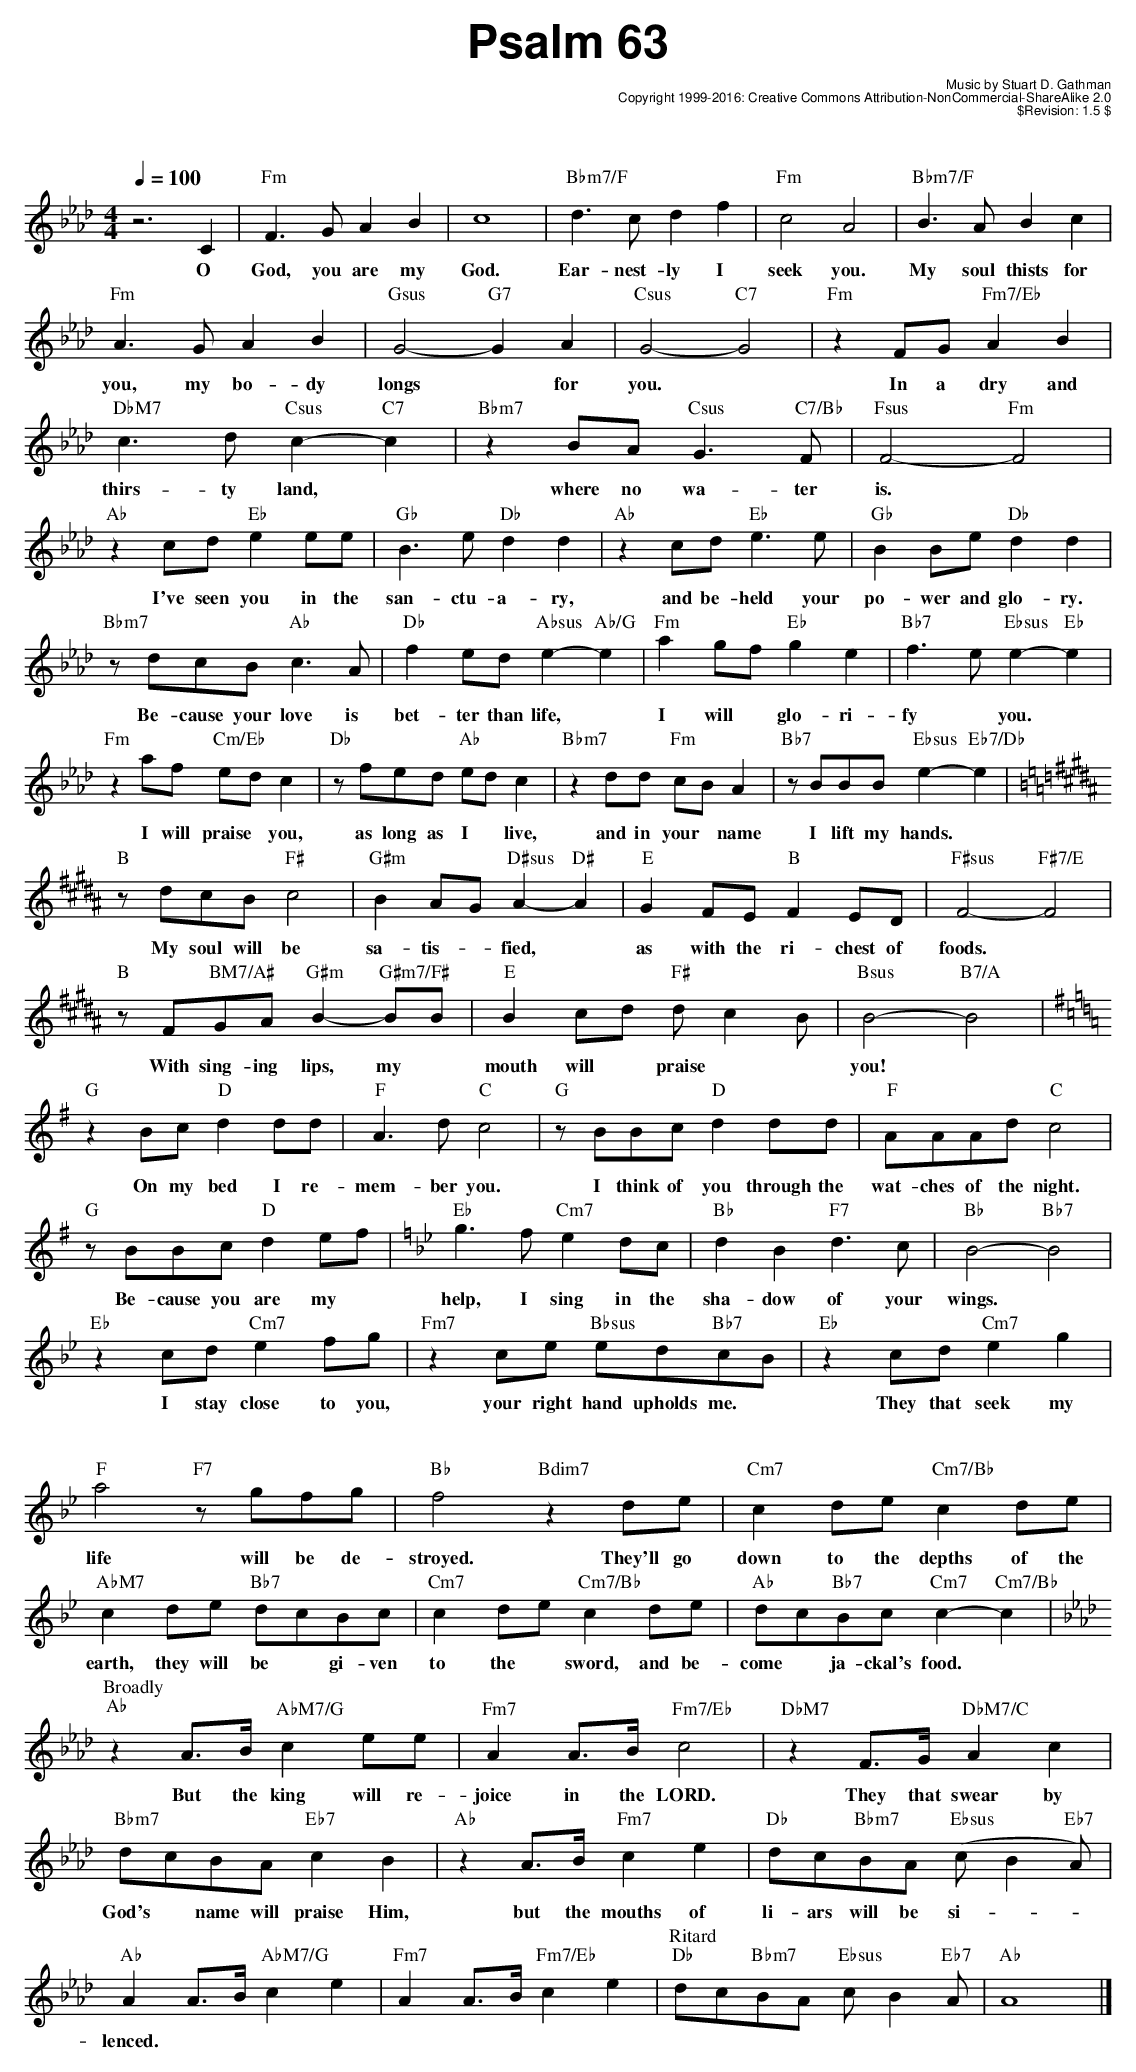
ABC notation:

X:1
T: Psalm 63
C: Music by Stuart D. Gathman
C: Copyright 1999-2016: Creative Commons Attribution-NonCommercial-ShareAlike 2.0
C: $Revision: 1.5 $
M: 4/4
L: 1/4
Q: 1/4=100
K: Fm
z3C|"Fm"F>GAB|c4|"Bbm7/F"d>cdf|"Fm"c2A2|"Bbm7/F"B>ABc|
w: O|God, you are my|God. |Ear-nest-ly I|seek you. |My soul thists for|
"Fm"A>G  AB |"Gsus"G2-"G7"G A|"Csus"G2-"C7"G2|"Fm"zF/G/"Fm7/Eb"AB|
w: you, my bo-dy|longs* for|you. |In a dry and|
"DbM7"c>d"Csus"c-"C7"c|"Bbm7"zB/A/"Csus"G>"C7/Bb"F|"Fsus"F2-"Fm"F2|
w: thirs-ty land,|where no wa-ter|is. |
"Ab"zc/d/"Eb"ee/e/|"Gb"B>e"Db"dd|"Ab"zc/d/"Eb"e>e|"Gb"BB/e/"Db"dd|
w: I've seen you in the|san-ctu-a-ry,|and be-held your|po-wer and glo-ry.
"Bbm7"z/d/c/B/"Ab"c>A|"Db"f e/d/"Absus"e-"Ab/G"e|"Fm"ag/f/"Eb"ge|"Bb7"f>e"Ebsus"e-"Eb"e|
w: Be-cause your love is|bet-ter than life,|I will* glo-ri-|fy* you.|
"Fm"za/f/ "Cm/Eb"e/d/c|"Db"z/f/e/d/ "Ab"e/d/c|"Bbm7"zd/d/ "Fm"c/B/A|"Bb7"z/B/B/B/"Ebsus"e-"Eb7/Db"e|
w: I will praise* you,|as long as I* live,|and in your* name|I lift my hands.|
K:B
"B"z/d/c/B/"F#"c2|"G#m"BA/G/"D#sus"A-"D#"A|"E"GF/E/"B"FE/D/|"F#sus"F2-"F#7/E"F2|
w: My soul will be|sa-tis-*fied,|as with the ri-chest of|foods. |
"B"z/F/"BM7/A#"G/A/"G#m"B-"G#m7/F#"B/B/|"E"Bc/d/ "F#"d/cB/|"Bsus"B2-"B7/A"B2|
w:With sing-ing lips, my|mouth will* praise*|you!|
K:G
"G"zB/c/"D"dd/d/|"F"A>d"C"c2|"G"z/B/B/c/"D"dd/d/|"F"A/A/A/d/"C"c2|
w:On my bed I re-|mem-ber you.|I think of you through the|wat-ches of the night.|
"G"z/B/B/c/"D"de/f/|[K:Bb]"Eb"g>f"Cm7"ed/c/|"Bb"dB"F7"d>c|"Bb"B2-"Bb7"B2|
w: Be-cause you are my*|help, I sing in the|sha-dow of your wings. |
"Eb"zc/d/"Cm7"ef/g/ |"Fm7"zc/e/ "Bbsus"e/d/"Bb7"c/B/|"Eb"zc/d/"Cm7"eg|
w: I stay close to you,|your right hand upholds me.|They that seek my|
"F"a2"F7"z/g/f/g/|"Bb"f2"Bdim7"zd/e/|"Cm7"cd/e/"Cm7/Bb"cd/e/|
w: life will be de-|stroyed.  They'll go|down to the depths of the|
"AbM7"cd/e/ "Bb7"d/c/B/c/|"Cm7"cd/e/"Cm7/Bb"cd/e/|"Ab"d/c/"Bb7"B/c/"Cm7"c-"Cm7/Bb"c|
w: earth, they will be* gi-ven|to the* sword, and be-|come* ja-ckal's food.|
K:Ab
"Broadly" "Ab"zA/>B/"AbM7/G"ce/e/|"Fm7"AA/>B/"Fm7/Eb"c2|"DbM7"zF/>G/"DbM7/C"Ac|
w: But the king will re-|joice in the LORD. |They that swear by|
"Bbm7"d/c/B/A/"Eb7"cB|"Ab"zA/>B/"Fm7"ce|"Db"d/c/"Bbm7"B/A/ "Ebsus"(c/B"Eb7"A/)|
w:God's* name will praise Him,|but the mouths of|li-ars will be si-**|
"Ab"AA/>B/"AbM7/G"ce|"Fm7"AA/>B/"Fm7/Eb"ce|"Ritard" "Db"d/c/"Bbm7"B/A/ "Ebsus"c/B"Eb7"A/|"Ab"A4|]
w:lenced.*|*|*|*|
